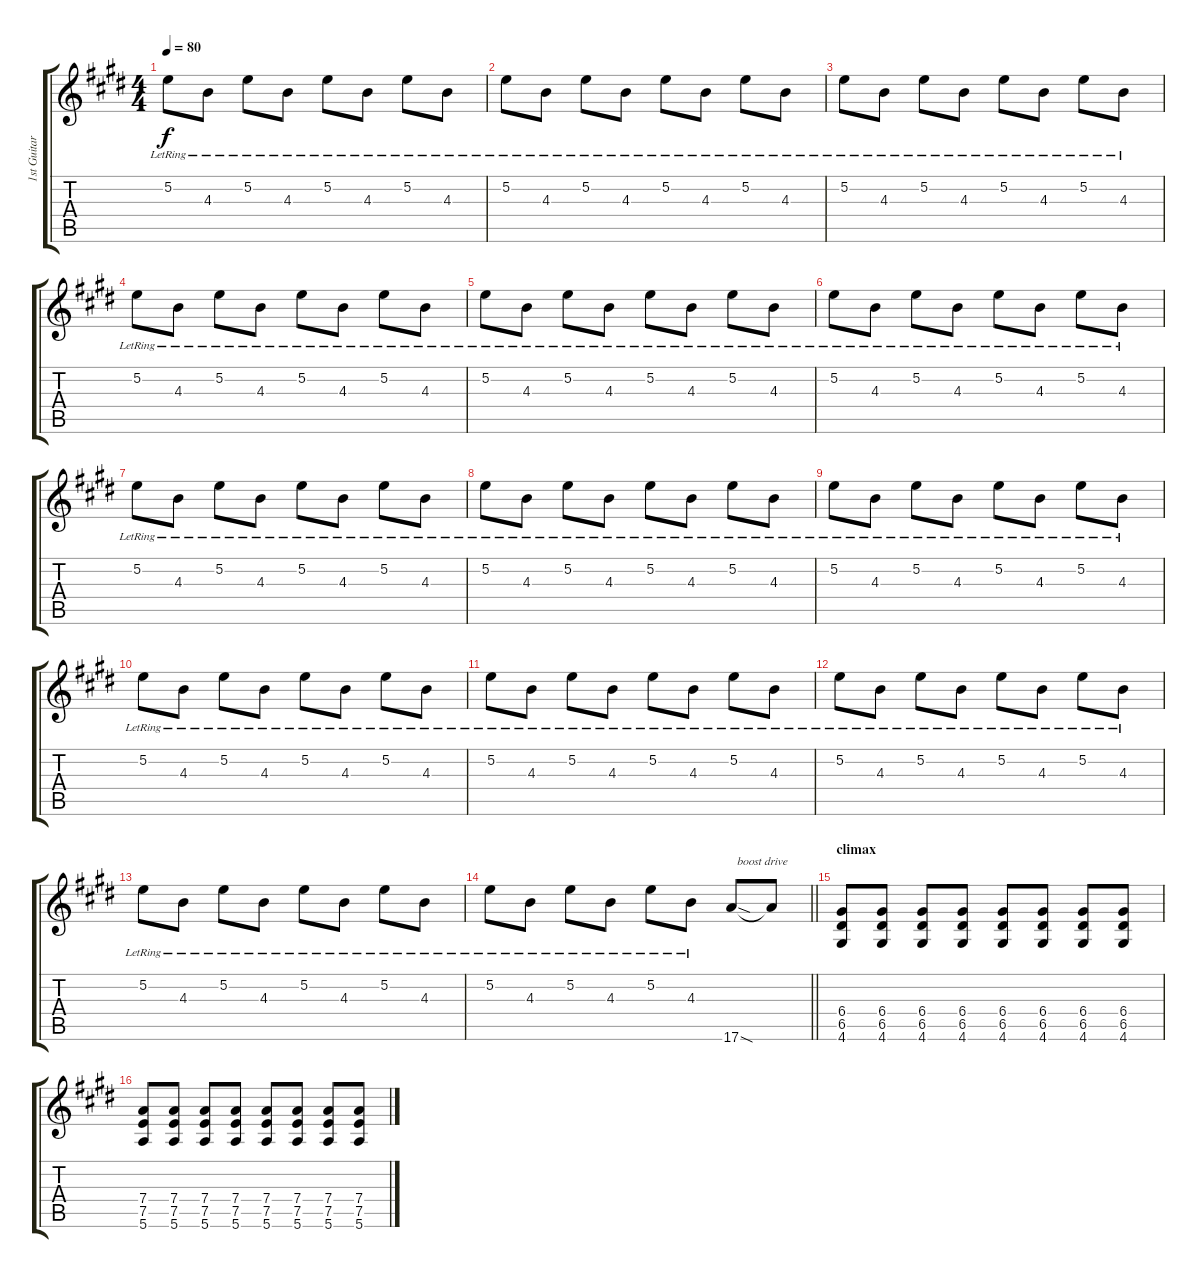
\track ("1st Guitar" "1st Guitar") {instrument overdrivenguitar}
\staff {score tabs}
\tuning (E4 B3 G3 D3 A2 E2) {hide}
\ts (4 4)
\tempo 80
\clef g2
\ks e
5.2{lr}.8{dy f} 4.3{lr}.8 5.2{lr}.8 4.3{lr}.8 5.2{lr}.8 4.3{lr}.8 5.2{lr}.8 4.3{lr}.8 |
5.2{lr}.8 4.3{lr}.8 5.2{lr}.8 4.3{lr}.8 5.2{lr}.8 4.3{lr}.8 5.2{lr}.8 4.3{lr}.8 |
5.2{lr}.8 4.3{lr}.8 5.2{lr}.8 4.3{lr}.8 5.2{lr}.8 4.3{lr}.8 5.2{lr}.8 4.3{lr}.8 |
5.2{lr}.8 4.3{lr}.8 5.2{lr}.8 4.3{lr}.8 5.2{lr}.8 4.3{lr}.8 5.2{lr}.8 4.3{lr}.8 |
5.2{lr}.8 4.3{lr}.8 5.2{lr}.8 4.3{lr}.8 5.2{lr}.8 4.3{lr}.8 5.2{lr}.8 4.3{lr}.8 |
5.2{lr}.8 4.3{lr}.8 5.2{lr}.8 4.3{lr}.8 5.2{lr}.8 4.3{lr}.8 5.2{lr}.8 4.3{lr}.8 |
5.2{lr}.8 4.3{lr}.8 5.2{lr}.8 4.3{lr}.8 5.2{lr}.8 4.3{lr}.8 5.2{lr}.8 4.3{lr}.8 |
5.2{lr}.8 4.3{lr}.8 5.2{lr}.8 4.3{lr}.8 5.2{lr}.8 4.3{lr}.8 5.2{lr}.8 4.3{lr}.8 |
5.2{lr}.8 4.3{lr}.8 5.2{lr}.8 4.3{lr}.8 5.2{lr}.8 4.3{lr}.8 5.2{lr}.8 4.3{lr}.8 |
5.2{lr}.8 4.3{lr}.8 5.2{lr}.8 4.3{lr}.8 5.2{lr}.8 4.3{lr}.8 5.2{lr}.8 4.3{lr}.8 |
5.2{lr}.8 4.3{lr}.8 5.2{lr}.8 4.3{lr}.8 5.2{lr}.8 4.3{lr}.8 5.2{lr}.8 4.3{lr}.8 |
5.2{lr}.8 4.3{lr}.8 5.2{lr}.8 4.3{lr}.8 5.2{lr}.8 4.3{lr}.8 5.2{lr}.8 4.3{lr}.8 |
5.2{lr}.8 4.3{lr}.8 5.2{lr}.8 4.3{lr}.8 5.2{lr}.8 4.3{lr}.8 5.2{lr}.8 4.3{lr}.8 |
\barLineRight lightlight
5.2{lr}.8 4.3{lr}.8 5.2{lr}.8 4.3{lr}.8 5.2{lr}.8 4.3{lr}.8 17.6{sod}.8{txt "  boost drive" instrument overdrivenguitar} 17.6{t}.8 |
\section ("" "climax")
(6.4 6.5 4.6).8 (6.4 6.5 4.6).8 (6.4 6.5 4.6).8 (6.4 6.5 4.6).8 (6.4 6.5 4.6).8 (6.4 6.5 4.6).8 (6.4 6.5 4.6).8 (6.4 6.5 4.6).8 |
(7.4 7.5 5.6).8 (7.4 7.5 5.6).8 (7.4 7.5 5.6).8 (7.4 7.5 5.6).8 (7.4 7.5 5.6).8 (7.4 7.5 5.6).8 (7.4 7.5 5.6).8 (7.4 7.5 5.6).8
